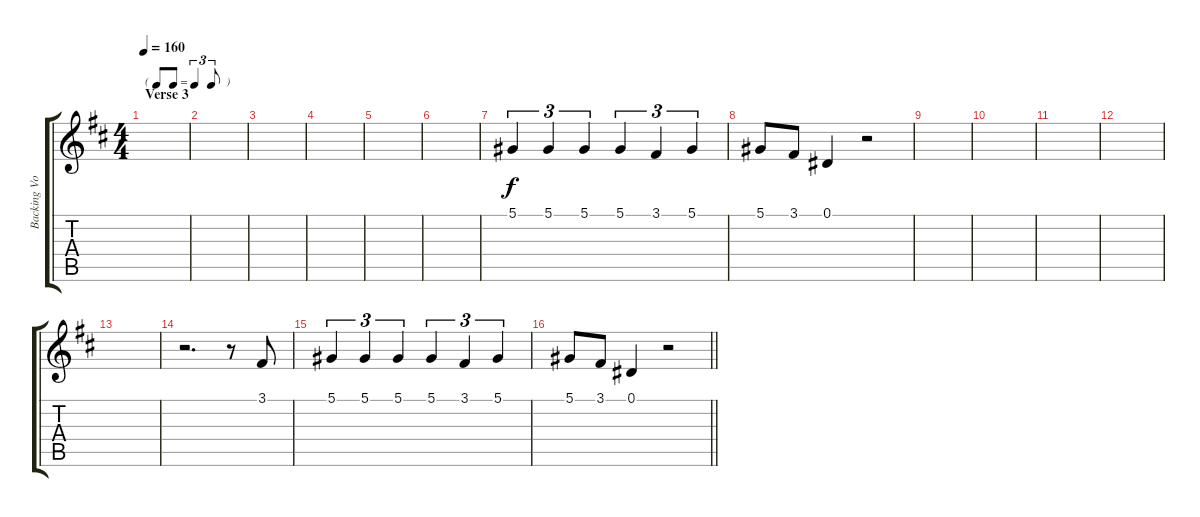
\track ("Backing Vocals" "Backing Vo") {instrument lead2sawtooth}
\staff {score tabs}
\tuning (Eb4 Bb3 Gb3 Db3 Ab2 Eb2) {hide}
\ts (4 4)
\tf triplet8th
\section ("" "Verse 3")
\tempo 160
\clef g2
\ks d
|
|
|
|
|
|
5.1.4{tu (3 2)} 5.1.4{tu (3 2)} 5.1.4{tu (3 2)} 5.1.4{tu (3 2)} 3.1.4{tu (3 2)} 5.1.4{tu (3 2)} |
5.1.8 3.1.8 0.1.4 r.2 |
|
|
|
|
|
r.2{d} r.8 3.1.8 |
5.1.4{tu (3 2)} 5.1.4{tu (3 2)} 5.1.4{tu (3 2)} 5.1.4{tu (3 2)} 3.1.4{tu (3 2)} 5.1.4{tu (3 2)} |
\barLineRight lightlight
5.1.8 3.1.8 0.1.4 r.2
